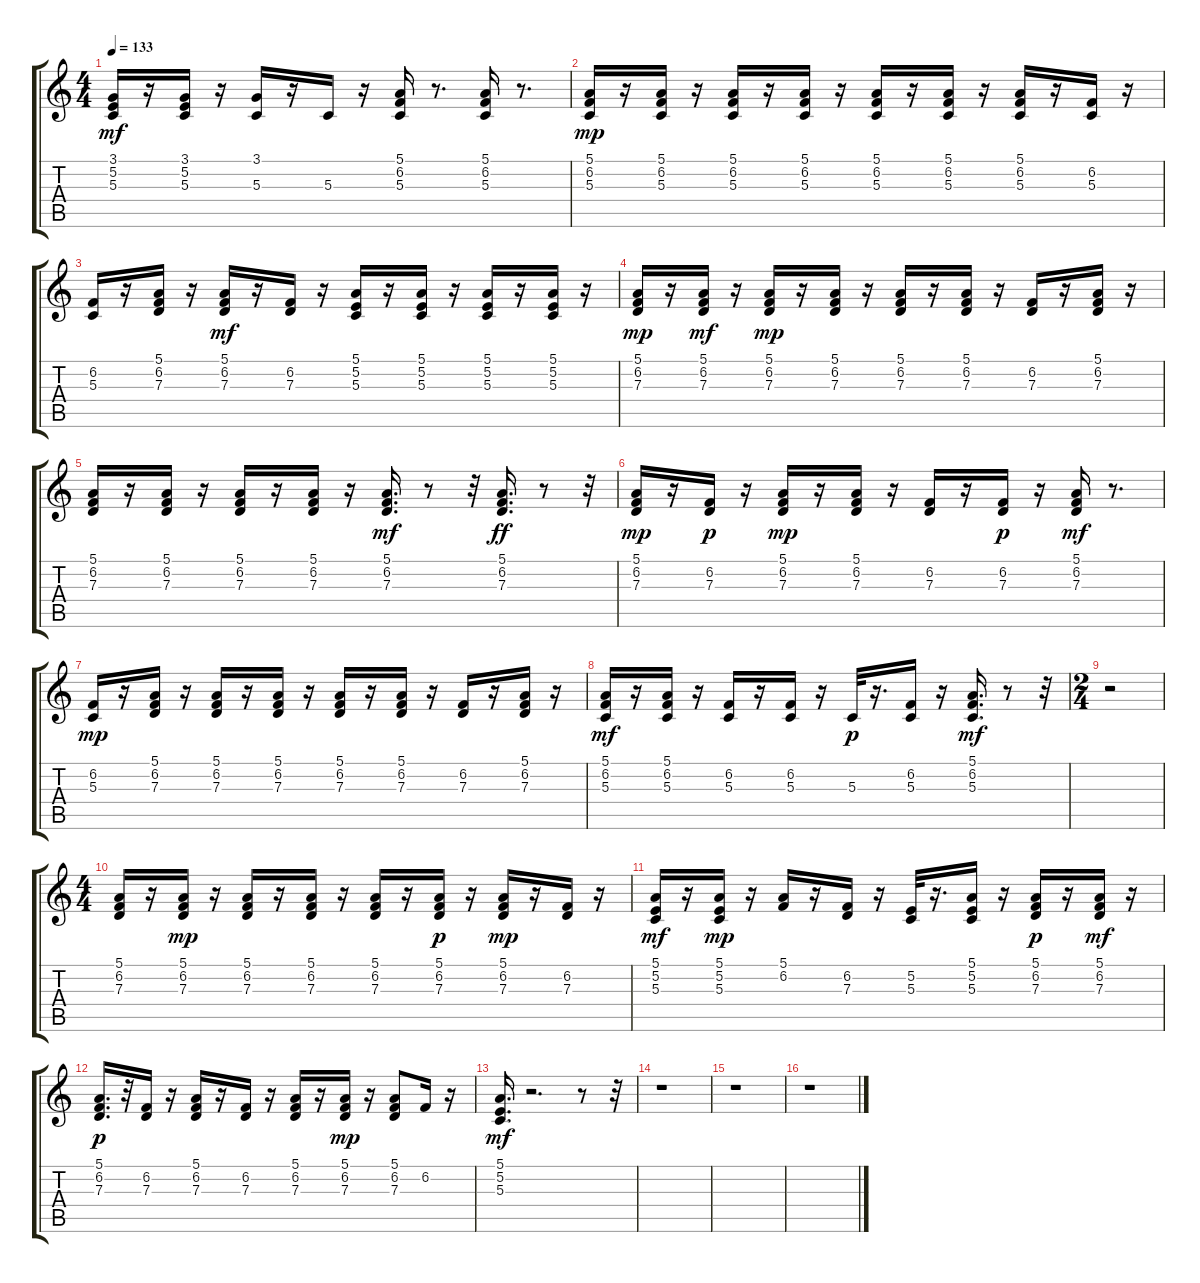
\track "" {instrument brightacousticpiano}
\staff {score tabs}
\tuning (E4 B3 G3 D3 A2 E2) {hide}
\ts (4 4)
\tempo 133
\clef g2
\ks c
(3.1 5.2 5.3).16{dy mf} r.16 (3.1 5.2 5.3).16 r.16 (3.1 5.3).16 r.16 5.3.16 r.16 (5.1 6.2 5.3).16 r.8{d} (5.1 6.2 5.3).16 r.8{d} |
(5.1 6.2 5.3).16{dy mp} r.16 (5.1 6.2 5.3).16 r.16 (5.1 6.2 5.3).16 r.16 (5.1 6.2 5.3).16 r.16 (5.1 6.2 5.3).16 r.16 (5.1 6.2 5.3).16 r.16 (5.1 6.2 5.3).16 r.16 (6.2 5.3).16 r.16 |
(6.2 5.3).16 r.16 (5.1 6.2 7.3).16 r.16 (5.1 6.2 7.3).16{dy mf} r.16 (6.2 7.3).16 r.16 (5.1 5.2 5.3).16 r.16 (5.1 5.2 5.3).16 r.16 (5.1 5.2 5.3).16 r.16 (5.1 5.2 5.3).16 r.16 |
(5.1 6.2 7.3).16{dy mp} r.16 (5.1 6.2 7.3).16{dy mf} r.16 (5.1 6.2 7.3).16{dy mp} r.16 (5.1 6.2 7.3).16 r.16 (5.1 6.2 7.3).16 r.16 (5.1 6.2 7.3).16 r.16 (6.2 7.3).16 r.16 (5.1 6.2 7.3).16 r.16 |
(5.1 6.2 7.3).16 r.16 (5.1 6.2 7.3).16 r.16 (5.1 6.2 7.3).16 r.16 (5.1 6.2 7.3).16 r.16 (5.1 6.2 7.3).16{d dy mf} r.8 r.32 (5.1 6.2 7.3).16{d dy ff} r.8 r.32 |
(5.1 6.2 7.3).16{dy mp} r.16 (6.2 7.3).16{dy p} r.16 (5.1 6.2 7.3).16{dy mp} r.16 (5.1 6.2 7.3).16 r.16 (6.2 7.3).16 r.16 (6.2 7.3).16{dy p} r.16 (5.1 6.2 7.3).16{dy mf} r.8{d} |
(6.2 5.3).16{dy mp} r.16 (5.1 6.2 7.3).16 r.16 (5.1 6.2 7.3).16 r.16 (5.1 6.2 7.3).16 r.16 (5.1 6.2 7.3).16 r.16 (5.1 6.2 7.3).16 r.16 (6.2 7.3).16 r.16 (5.1 6.2 7.3).16 r.16 |
(5.1 6.2 5.3).16{dy mf} r.16 (5.1 6.2 5.3).16 r.16 (6.2 5.3).16 r.16 (6.2 5.3).16 r.16 5.3.32{dy p} r.16{d} (6.2 5.3).16 r.16 (5.1 6.2 5.3).16{d dy mf} r.8 r.32 |
\ts (2 4)
r.2 |
\ts (4 4)
(5.1 6.2 7.3).16 r.16 (5.1 6.2 7.3).16{dy mp} r.16 (5.1 6.2 7.3).16 r.16 (5.1 6.2 7.3).16 r.16 (5.1 6.2 7.3).16 r.16 (5.1 6.2 7.3).16{dy p} r.16 (5.1 6.2 7.3).16{dy mp} r.16 (6.2 7.3).16 r.16 |
(5.1 5.2 5.3).16{dy mf} r.16 (5.1 5.2 5.3).16{dy mp} r.16 (5.1 6.2).16 r.16 (6.2 7.3).16 r.16 (5.2 5.3).32 r.16{d} (5.1 5.2 5.3).16 r.16 (5.1 6.2 7.3).16{dy p} r.16 (5.1 6.2 7.3).16{dy mf} r.16 |
(5.1 6.2 7.3).16{d dy p} r.32 (6.2 7.3).16 r.16 (5.1 6.2 7.3).16 r.16 (6.2 7.3).16 r.16 (5.1 6.2 7.3).16 r.16 (5.1 6.2 7.3).16{dy mp} r.16 (5.1 6.2 7.3).8 6.2.16{txt ""} r.16 |
(5.1 5.2 5.3).16{d dy mf} r.2{d} r.8 r.32 |
r.1 |
r.1 |
r.1
